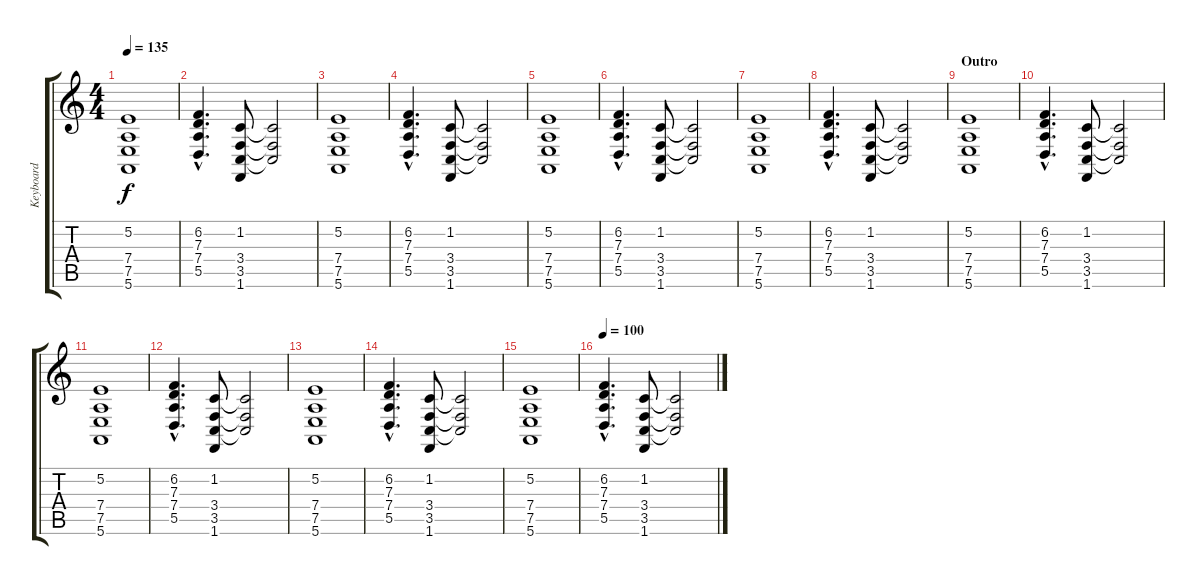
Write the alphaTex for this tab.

\track ("Keyboard" "Keyboard") {instrument choiraahs}
\staff {score tabs}
\tuning (E4 B3 G3 D3 A2 E2) {hide}
\ts (4 4)
\tempo 135
\clef g2
\ks c
(5.2 7.4 7.5 5.6).1{dy f volume 10 instrument choiraahs} |
(6.2{hac} 7.3{hac} 7.4{hac} 5.5{hac}).4{d} (1.2 3.4 3.5 1.6).8 (1.2{t} 3.4{t} 3.5{t}).2 |
(5.2 7.4 7.5 5.6).1 |
(6.2{hac} 7.3{hac} 7.4{hac} 5.5{hac}).4{d} (1.2 3.4 3.5 1.6).8 (1.2{t} 3.4{t} 3.5{t}).2 |
(5.2 7.4 7.5 5.6).1 |
(6.2{hac} 7.3{hac} 7.4{hac} 5.5{hac}).4{d} (1.2 3.4 3.5 1.6).8 (1.2{t} 3.4{t} 3.5{t}).2 |
(5.2 7.4 7.5 5.6).1 |
(6.2{hac} 7.3{hac} 7.4{hac} 5.5{hac}).4{d} (1.2 3.4 3.5 1.6).8 (1.2{t} 3.4{t} 3.5{t}).2 |
\section ("" "Outro")
(5.2 7.4 7.5 5.6).1 |
(6.2{hac} 7.3{hac} 7.4{hac} 5.5{hac}).4{d} (1.2 3.4 3.5 1.6).8 (1.2{t} 3.4{t} 3.5{t}).2 |
(5.2 7.4 7.5 5.6).1 |
(6.2{hac} 7.3{hac} 7.4{hac} 5.5{hac}).4{d} (1.2 3.4 3.5 1.6).8 (1.2{t} 3.4{t} 3.5{t}).2 |
(5.2 7.4 7.5 5.6).1 |
(6.2{hac} 7.3{hac} 7.4{hac} 5.5{hac}).4{d} (1.2 3.4 3.5 1.6).8 (1.2{t} 3.4{t} 3.5{t}).2 |
(5.2 7.4 7.5 5.6).1 |
\tempo 100
(6.2{hac} 7.3{hac} 7.4{hac} 5.5{hac}).4{d} (1.2 3.4 3.5 1.6).8 (1.2{t} 3.4{t} 3.5{t}).2
